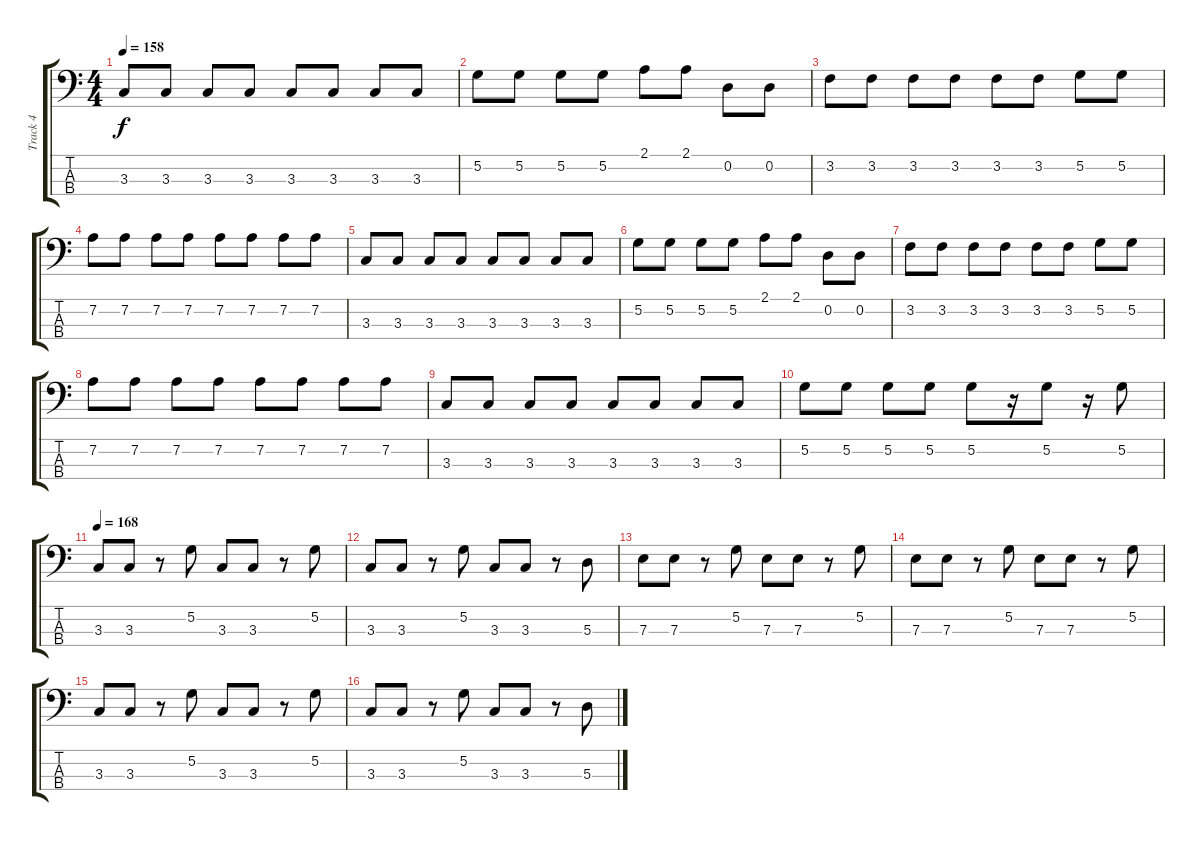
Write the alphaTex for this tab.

\track ("Track 4" "Track 4") {instrument electricbassfinger}
\staff {score tabs}
\tuning (G2 D2 A1 D1) {hide}
\ts (4 4)
\tempo 158
\clef f4
\ks c
3.3.8{dy f} 3.3.8 3.3.8 3.3.8 3.3.8 3.3.8 3.3.8 3.3.8 |
5.2.8 5.2.8 5.2.8 5.2.8 2.1.8 2.1.8 0.2.8 0.2.8 |
3.2.8 3.2.8 3.2.8 3.2.8 3.2.8 3.2.8 5.2.8 5.2.8 |
7.2.8 7.2.8 7.2.8 7.2.8 7.2.8 7.2.8 7.2.8 7.2.8 |
3.3.8 3.3.8 3.3.8 3.3.8 3.3.8 3.3.8 3.3.8 3.3.8 |
5.2.8 5.2.8 5.2.8 5.2.8 2.1.8 2.1.8 0.2.8 0.2.8 |
3.2.8 3.2.8 3.2.8 3.2.8 3.2.8 3.2.8 5.2.8 5.2.8 |
7.2.8 7.2.8 7.2.8 7.2.8 7.2.8 7.2.8 7.2.8 7.2.8 |
3.3.8 3.3.8 3.3.8 3.3.8 3.3.8 3.3.8 3.3.8 3.3.8 |
5.2.8 5.2.8 5.2.8 5.2.8 5.2.8 r.16 5.2.8 r.16 5.2.8 |
\tempo 168
3.3.8 3.3.8 r.8 5.2.8 3.3.8 3.3.8 r.8 5.2.8 |
3.3.8 3.3.8 r.8 5.2.8 3.3.8 3.3.8 r.8 5.3.8 |
7.3.8 7.3.8 r.8 5.2.8 7.3.8 7.3.8 r.8 5.2.8 |
7.3.8 7.3.8 r.8 5.2.8 7.3.8 7.3.8 r.8 5.2.8 |
3.3.8 3.3.8 r.8 5.2.8 3.3.8 3.3.8 r.8 5.2.8 |
3.3.8 3.3.8 r.8 5.2.8 3.3.8 3.3.8 r.8 5.3.8
